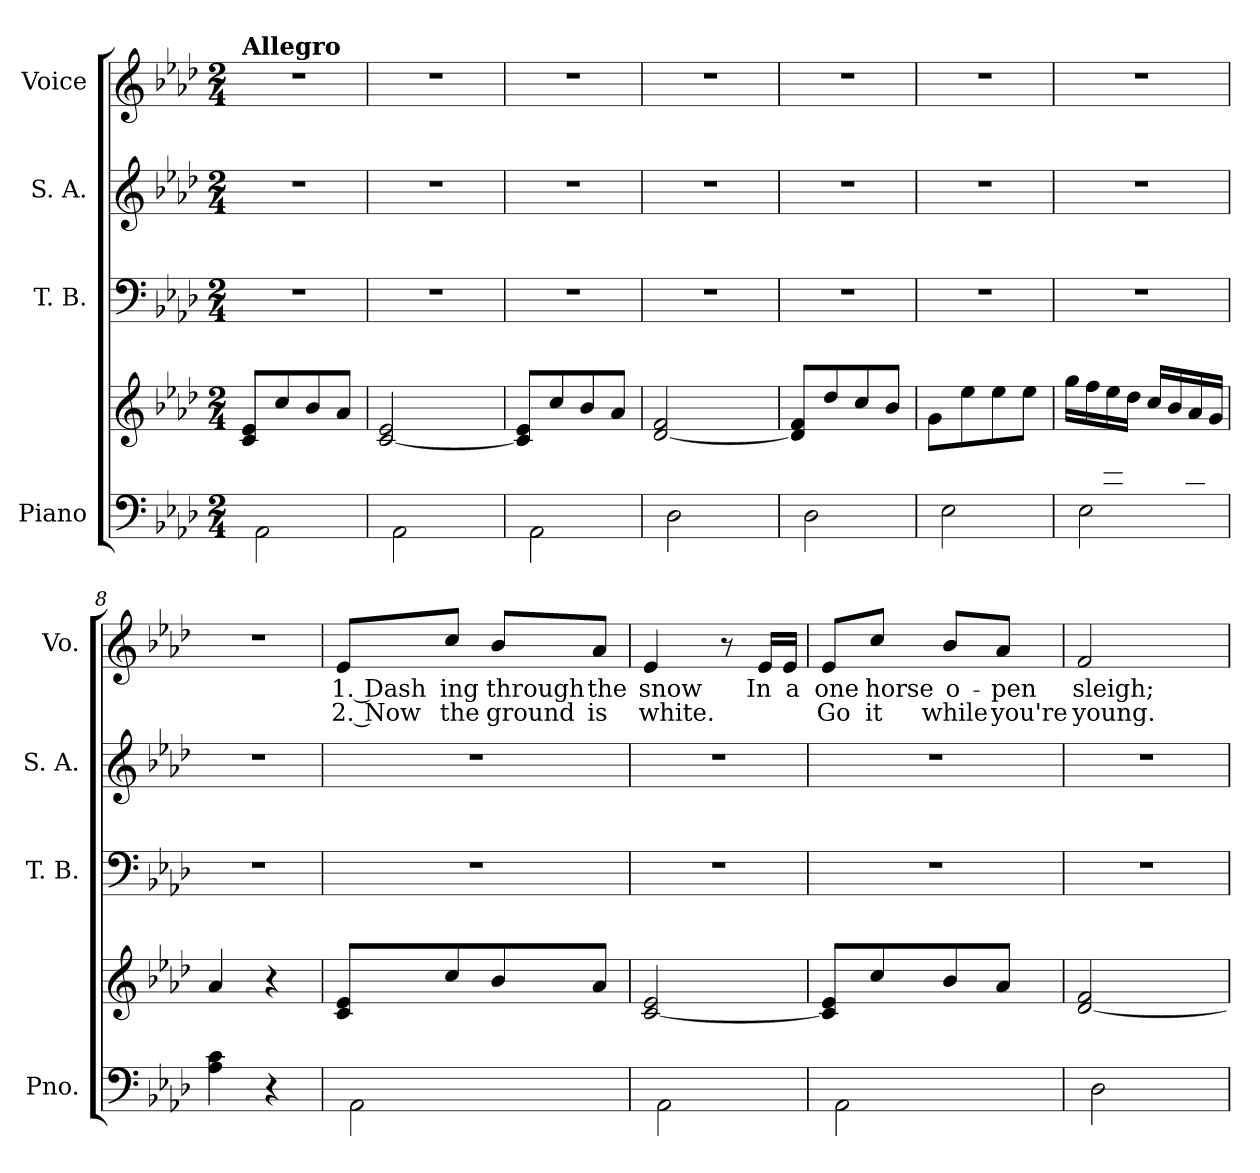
**kern	**kern	**kern	**kern	**kern	**text	**text
*part4	*part4	*part3	*part2	*part1	*part1	*part1
*staff5	*staff4	*staff3	*staff2	*staff1	*staff1	*staff1
*I"Piano	*	*I"T. B.	*I"S. A.	*I"Voice	*	*
*I'Pno.	*	*I'T. B.	*I'S. A.	*I'Vo.	*	*
*clefF4	*clefG2	*clefF4	*clefG2	*clefG2	*	*
*k[b-e-a-d-]	*k[b-e-a-d-]	*k[b-e-a-d-]	*k[b-e-a-d-]	*k[b-e-a-d-]	*	*
*M2/4	*M2/4	*M2/4	*M2/4	*M2/4	*	*
*MM130	*MM130	*MM130	*MM130	*MM130	*	*
=1	=1	=1	=1	=1	=1	=1
*^	*	*	*	*	*	*
!	!	!	!	!	!LO:TX:a:B:t=Allegro	!	!
8AA-/Lyy	2AA-\	8c/ 8e-/L	2r	2r	2r	.	.
8A-/	.	8cc/	.	.	.	.	.
8E-/	.	8b-/	.	.	.	.	.
8A-/J	.	8a-/J	.	.	.	.	.
=2	=2	=2	=2	=2	=2	=2	=2
8AA-/Lyy	2AA-\	[2c/ 2e-/	2r	2r	2r	.	.
8A-/	.	.	.	.	.	.	.
8E-/	.	.	.	.	.	.	.
8A-/J	.	.	.	.	.	.	.
=3	=3	=3	=3	=3	=3	=3	=3
8AA-/Lyy	2AA-\	8c/] 8e-/L	2r	2r	2r	.	.
8A-/	.	8cc/	.	.	.	.	.
8E-/	.	8b-/	.	.	.	.	.
8A-/J	.	8a-/J	.	.	.	.	.
=4	=4	=4	=4	=4	=4	=4	=4
8D-/Lyy	2D-\	[2d-/ 2f/	2r	2r	2r	.	.
8A-/	.	.	.	.	.	.	.
8F/	.	.	.	.	.	.	.
8A-/J	.	.	.	.	.	.	.
=5	=5	=5	=5	=5	=5	=5	=5
8D-/Lyy	2D-\	8d-/] 8f/L	2r	2r	2r	.	.
8B-/	.	8dd-/	.	.	.	.	.
8F/	.	8cc/	.	.	.	.	.
8B-/J	.	8b-/J	.	.	.	.	.
=6	=6	=6	=6	=6	=6	=6	=6
8E-/Lyy	2E-\	8g\L	2r	2r	2r	.	.
8B-/	.	8ee-\	.	.	.	.	.
8G/	.	8ee-\	.	.	.	.	.
8B-/J	.	8ee-\J	.	.	.	.	.
=7	=7	=7	=7	=7	=7	=7	=7
8E-/Lyy	2E-\	16gg\LL	2r	2r	2r	.	.
.	.	16ff\	.	.	.	.	.
8e-/	.	16ee-\	.	.	.	.	.
.	.	16dd-\JJ	.	.	.	.	.
8G/	.	16cc/LL	.	.	.	.	.
.	.	16b-/	.	.	.	.	.
8d-/J	.	16a-/	.	.	.	.	.
.	.	16g/JJ	.	.	.	.	.
*v	*v	*	*	*	*	*	*
=8	=8	=8	=8	=8	=8	=8
4A-\ 4c\	4a-/	2r	2r	2r	.	.
4r	4r	.	.	.	.	.
!!LO:LB:g=z
=9	=9	=9	=9	=9	=9	=9
*^	*	*	*	*	*	*
!	!	!	!	!	!	!LO:LY:b	!LO:LY:b
8AA-/Lyy	2AA-\	8c/ 8e-/L	2r	2r	8e-/L	1. Dash	2. Now
!	!	!	!	!	!	!LO:LY:b	!LO:LY:b
8A-/	.	8cc/	.	.	8cc/J	ing	the
!	!	!	!	!	!	!LO:LY:b	!LO:LY:b
8E-/	.	8b-/	.	.	8b-/L	through	ground
!	!	!	!	!	!	!LO:LY:b	!LO:LY:b
8A-/J	.	8a-/J	.	.	8a-/J	the	is
=10	=10	=10	=10	=10	=10	=10	=10
!	!	!	!	!	!	!LO:LY:b	!LO:LY:b
8AA-/Lyy	2AA-\	[2c/ 2e-/	2r	2r	4e-/	snow	white.
8A-/	.	.	.	.	.	.	.
8E-/	.	.	.	.	8r	.	.
!	!	!	!	!	!	!LO:LY:b	!
8A-/J	.	.	.	.	16e-/LL	In	.
!	!	!	!	!	!	!LO:LY:b	!
.	.	.	.	.	16e-/JJ	a	.
=11	=11	=11	=11	=11	=11	=11	=11
!	!	!	!	!	!	!LO:LY:b	!LO:LY:b
8AA-/Lyy	2AA-\	8c/] 8e-/L	2r	2r	8e-/L	one	Go
!	!	!	!	!	!	!LO:LY:b	!LO:LY:b
8A-/	.	8cc/	.	.	8cc/J	horse	it
!	!	!	!	!	!	!LO:LY:b	!LO:LY:b
8E-/	.	8b-/	.	.	8b-/L	o-	while
!	!	!	!	!	!	!LO:LY:b	!LO:LY:b
8A-/J	.	8a-/J	.	.	8a-/J	-pen	you're
=12	=12	=12	=12	=12	=12	=12	=12
!	!	!	!	!	!	!LO:LY:b	!LO:LY:b
8D-/Lyy	2D-\	[2d-/ 2f/	2r	2r	2f/	sleigh;	young.
8A-/	.	.	.	.	.	.	.
8F/	.	.	.	.	.	.	.
8A-/J	.	.	.	.	.	.	.
*v	*v	*	*	*	*	*	*
=	=	=	=	=	=	=
*-	*-	*-	*-	*-	*-	*-
